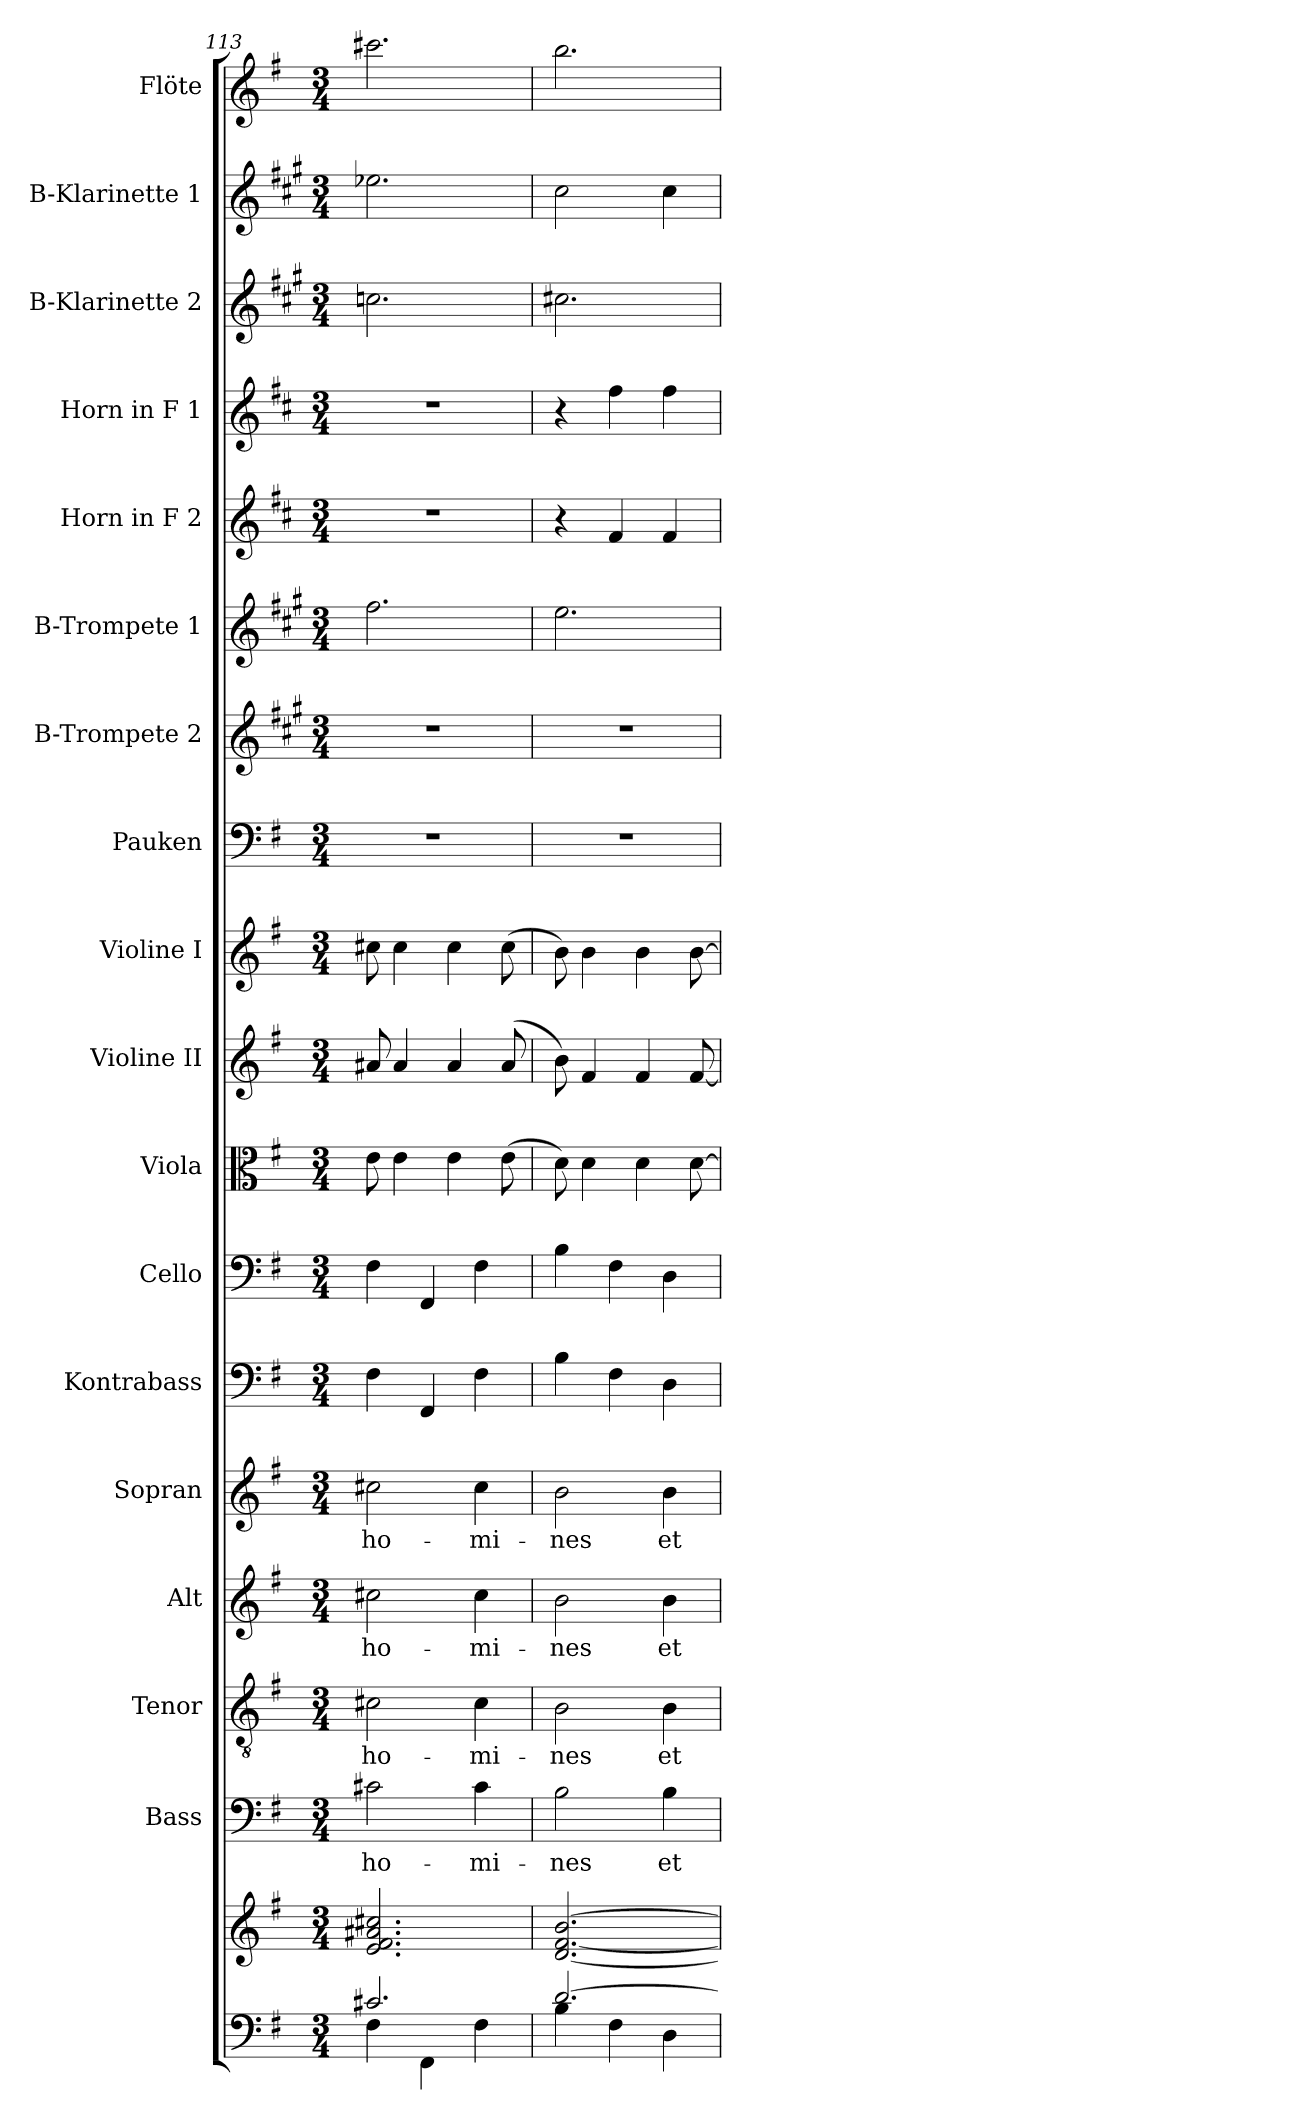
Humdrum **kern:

**kern	**kern	**kern	**text	**kern	**text	**kern	**text	**kern	**text	**kern	**kern	**kern	**kern	**kern	**kern	**kern	**kern	**kern	**kern	**kern	**kern	**kern
*part18	*part18	*part17	*part17	*part16	*part16	*part15	*part15	*part14	*part14	*part13	*part12	*part11	*part10	*part9	*part8	*part7	*part6	*part5	*part4	*part3	*part2	*part1
*staff19	*staff18	*staff17	*staff17	*staff16	*staff16	*staff15	*staff15	*staff14	*staff14	*staff13	*staff12	*staff11	*staff10	*staff9	*staff8	*staff7	*staff6	*staff5	*staff4	*staff3	*staff2	*staff1
*	*	*I"Bass	*	*I"Tenor	*	*I"Alt	*	*I"Sopran	*	*I"Kontrabass	*I"Cello	*I"Viola	*I"Violine II	*I"Violine I	*I"Pauken	*I"B-Trompete 2	*I"B-Trompete 1	*I"Horn in F 2	*I"Horn in F 1	*I"B-Klarinette 2	*I"B-Klarinette 1	*I"Flöte
*	*	*I'B.	*	*I'T.	*	*I'A.	*	*I'S.	*	*I'Kb.	*	*I'Vla.	*I'Vl. II	*I'Vl. I	*I'Pk.	*I'Trp. 2	*I'Trp. 1	*	*	*I'Kl. 2	*I'Kl. 1	*I'Fl.
!!LO:PB:g=z
*clefF4	*clefG2	*clefF4	*	*clefGv2	*	*clefG2	*	*clefG2	*	*clefF4	*clefF4	*clefC3	*clefG2	*clefG2	*clefF4	*clefG2	*clefG2	*clefG2	*clefG2	*clefG2	*clefG2	*clefG2
*	*	*	*	*	*	*	*	*	*	*ITrd7c12	*	*	*	*	*	*ITrd1c2	*ITrd1c2	*ITrd4c7	*ITrd4c7	*ITrd1c2	*ITrd1c2	*
*k[f#]	*k[f#]	*k[f#]	*	*k[f#]	*	*k[f#]	*	*k[f#]	*	*k[f#]	*k[f#]	*k[f#]	*k[f#]	*k[f#]	*k[f#]	*k[f#]	*k[f#]	*k[f#]	*k[f#]	*k[f#]	*k[f#]	*k[f#]
*G:	*G:	*G:	*	*G:	*	*G:	*	*G:	*	*G:	*G:	*G:	*G:	*G:	*G:	*G:	*G:	*G:	*G:	*G:	*G:	*G:
*M3/4	*M3/4	*M3/4	*	*M3/4	*	*M3/4	*	*M3/4	*	*M3/4	*M3/4	*M3/4	*M3/4	*M3/4	*M3/4	*M3/4	*M3/4	*M3/4	*M3/4	*M3/4	*M3/4	*M3/4
=113	=113	=113	=113	=113	=113	=113	=113	=113	=113	=113	=113	=113	=113	=113	=113	=113	=113	=113	=113	=113	=113	=113
*^	*	*	*	*	*	*	*	*	*	*	*	*	*	*	*	*	*	*	*	*	*	*
!	!	!	!	!LO:LY:b	!	!LO:LY:b	!	!LO:LY:b	!	!LO:LY:b	!	!	!	!	!	!	!	!	!	!	!	!	!
2.c#X/	4F#\	2.e/ 2.f#/ 2.a#X/ 2.cc#X/	2c#X\	ho-	2c#X\	ho-	2cc#X\	ho-	2cc#X\	ho-	4FF#\	4F#\	8e\	8a#X/	8cc#X\	2.r	2.r	2.ee\	2.r	2.r	2.b-X\	2.dd-X\	2.ccc#X\
.	.	.	.	.	.	.	.	.	.	.	.	.	4e\	4a#/	4cc#\	.	.	.	.	.	.	.	.
.	4FF#\	.	.	.	.	.	.	.	.	.	4FFF#/	4FF#/	.	.	.	.	.	.	.	.	.	.	.
.	.	.	.	.	.	.	.	.	.	.	.	.	4e\	4a#/	4cc#\	.	.	.	.	.	.	.	.
!	!	!	!	!LO:LY:b	!	!LO:LY:b	!	!LO:LY:b	!	!LO:LY:b	!	!	!	!	!	!	!	!	!	!	!	!	!
.	4F#\	.	4c#\	-mi-	4c#\	-mi-	4cc#\	-mi-	4cc#\	-mi-	4FF#\	4F#\	.	.	.	.	.	.	.	.	.	.	.
.	.	.	.	.	.	.	.	.	.	.	.	.	(>8e\	(8a#/	(>8cc#\	.	.	.	.	.	.	.	.
=114	=114	=114	=114	=114	=114	=114	=114	=114	=114	=114	=114	=114	=114	=114	=114	=114	=114	=114	=114	=114	=114	=114	=114
!	!	!	!	!LO:LY:b	!	!LO:LY:b	!	!LO:LY:b	!	!LO:LY:b	!	!	!	!	!	!	!	!	!	!	!	!	!
[>2.d/	4B\	[2.d/ [2.f#/ [2.b/	2B\	-nes	2B\	-nes	2b\	-nes	2b\	-nes	4BB\	4B\	8d\)	8b\)	8b\)	2.r	2.r	2.dd\	4r	4r	2.bn\	2b\	2.bb\
.	.	.	.	.	.	.	.	.	.	.	.	.	4d\	4f#/	4b\	.	.	.	.	.	.	.	.
.	4F#\	.	.	.	.	.	.	.	.	.	4FF#\	4F#\	.	.	.	.	.	.	4B/	4b\	.	.	.
.	.	.	.	.	.	.	.	.	.	.	.	.	4d\	4f#/	4b\	.	.	.	.	.	.	.	.
!	!	!	!	!LO:LY:b	!	!LO:LY:b	!	!LO:LY:b	!	!LO:LY:b	!	!	!	!	!	!	!	!	!	!	!	!	!
.	4D\	.	4B\	et	4B\	et	4b\	et	4b\	et	4DD\	4D\	.	.	.	.	.	.	4B/	4b\	.	4b\	.
.	.	.	.	.	.	.	.	.	.	.	.	.	[8d\	[8f#/	[8b\	.	.	.	.	.	.	.	.
*v	*v	*	*	*	*	*	*	*	*	*	*	*	*	*	*	*	*	*	*	*	*	*	*
=	=	=	=	=	=	=	=	=	=	=	=	=	=	=	=	=	=	=	=	=	=	=
*-	*-	*-	*-	*-	*-	*-	*-	*-	*-	*-	*-	*-	*-	*-	*-	*-	*-	*-	*-	*-	*-	*-
